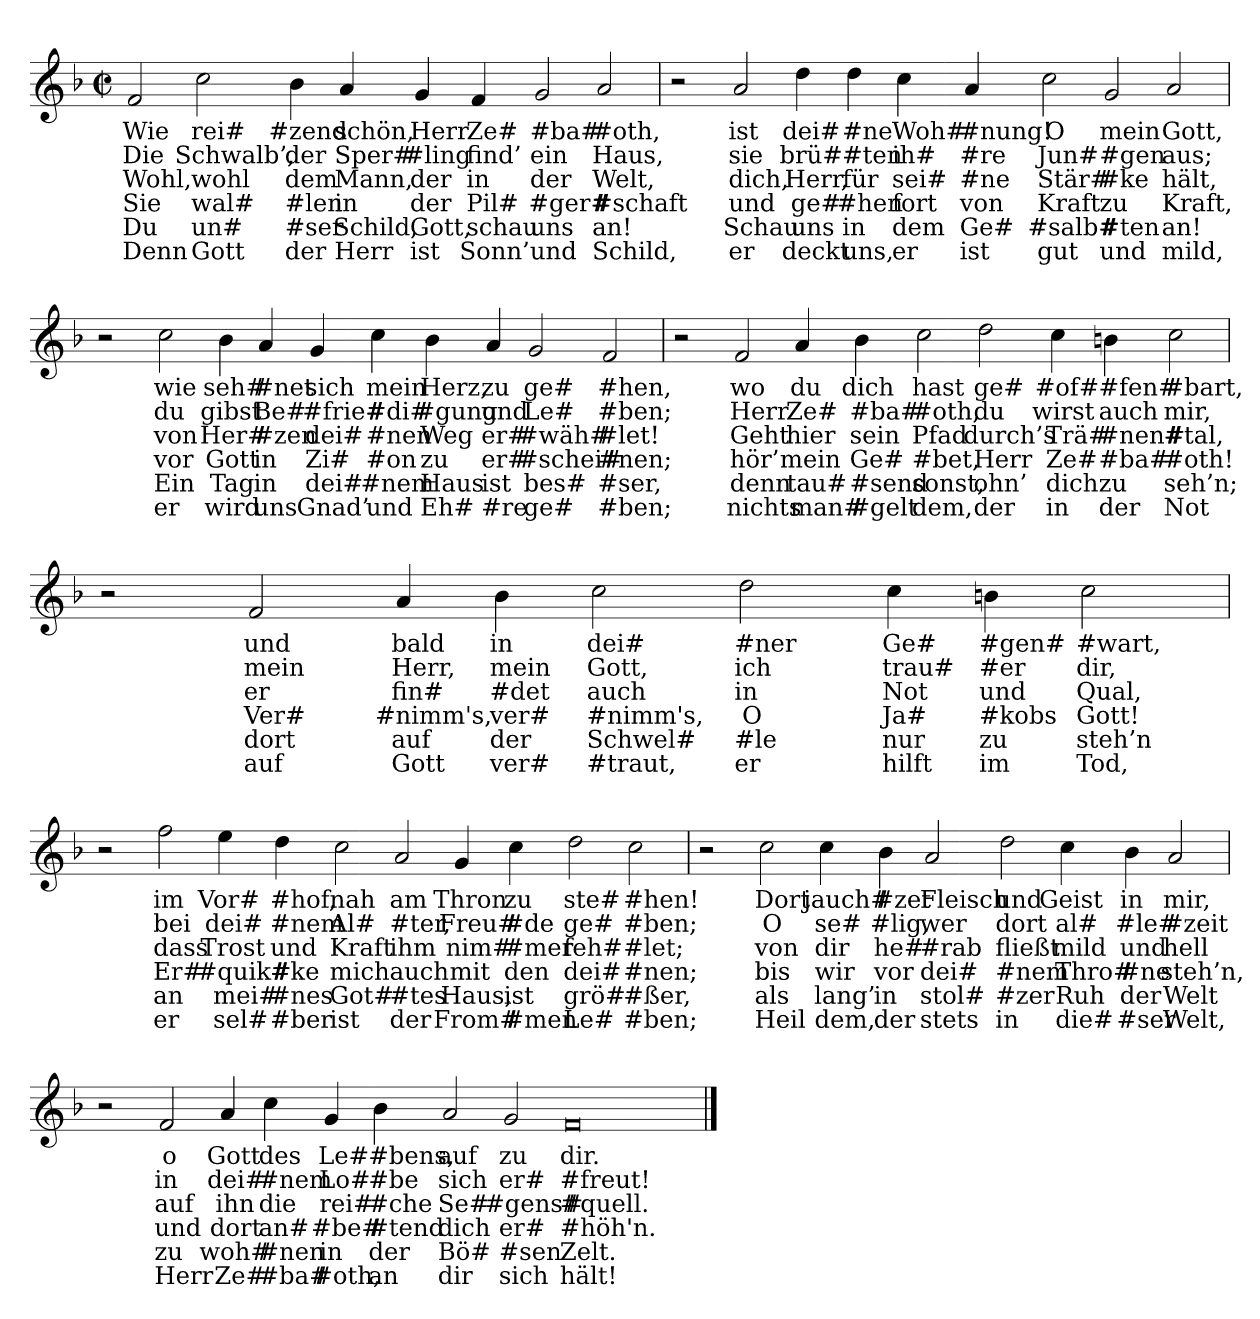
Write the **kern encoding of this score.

**kern	**text	**text	**text	**text	**text	**text
*part1	*part1	*part1	*part1	*part1	*part1	*part1
*staff1	*staff1	*staff1	*staff1	*staff1	*staff1	*staff1
*clefG2	*	*	*	*	*	*
*k[b-]	*	*	*	*	*	*
*M4/4	*	*	*	*	*	*
*met(c|)	*	*	*	*	*	*
=	=	=	=	=	=	=
2f	Wie	Die	Wohl,	Sie	Du	Denn
2cc	rei#	Schwalb’,	wohl	wal#	un#	Gott
4b-	#zend	der	dem	#len	#ser	der
4a	schön,	Sper#	Mann,	in	Schild,	Herr
4g	Herr	#ling	der	der	Gott,	ist
4f	Ze#	find’	in	Pil#	schau	Sonn’
2g	#ba#	ein	der	#ger#	uns	und
2a	#oth,	Haus,	Welt,	#schaft	an!	Schild,
=	=	=	=	=	=	=
2r	.	.	.	.	.	.
2a	ist	sie	dich,	und	Schau	er
4dd	dei#	brü#	Herr,	ge#	uns	deckt
4dd	#ne	#ten	für	#hen	in	uns,
4cc	Woh#	ih#	sei#	fort	dem	er
4a	#nung!	#re	#ne	von	Ge#	ist
2cc	O	Jun#	Stär#	Kraft	#salb#	gut
2g	mein	#gen	#ke	zu	#ten	und
2a	Gott,	aus;	hält,	Kraft,	an!	mild,
=	=	=	=	=	=	=
2r	.	.	.	.	.	.
2cc	wie	du	von	vor	Ein	er
4b-	seh#	gibst	Her#	Gott	Tag	wird
4a	#net	Be#	#zen	in	in	uns
4g	sich	#frie#	dei#	Zi#	dei#	Gnad’
4cc	mein	#di#	#nen	#on	#nem	und
4b-	Herz,	#gung	Weg	zu	Haus	Eh#
4a	zu	und	er#	er#	ist	#re
2g	ge#	Le#	#wäh#	#schei#	bes#	ge#
2f	#hen,	#ben;	#let!	#nen;	#ser,	#ben;
=	=	=	=	=	=	=
2r	.	.	.	.	.	.
2f	wo	Herr	Geht	hör’	denn	nichts
4a	du	Ze#	hier	mein	tau#	man#
4b-	dich	#ba#	sein	Ge#	#send	#gelt
2cc	hast	#oth,	Pfad	#bet,	sonst,	dem,
2dd	ge#	du	durch’s	Herr	ohn’	der
4cc	#of#	wirst	Trä#	Ze#	dich	in
4bn	#fen#	auch	#nen#	#ba#	zu	der
2cc	#bart,	mir,	#tal,	#oth!	seh’n;	Not
=	=	=	=	=	=	=
2r	.	.	.	.	.	.
2f	und	mein	er	Ver#	dort	auf
4a	bald	Herr,	fin#	#nimm's,	auf	Gott
4b-	in	mein	#det	ver#	der	ver#
2cc	dei#	Gott,	auch	#nimm's,	Schwel#	#traut,
2dd	#ner	ich	in	O	#le	er
4cc	Ge#	trau#	Not	Ja#	nur	hilft
4bn	#gen#	#er	und	#kobs	zu	im
2cc	#wart,	dir,	Qual,	Gott!	steh’n	Tod,
=	=	=	=	=	=	=
2r	.	.	.	.	.	.
2ff	im	bei	dass	Er#	an	er
4ee	Vor#	dei#	Trost	#quik#	mei#	sel#
4dd	#hof,	#nem	und	#ke	#nes	#ber
2cc	nah	Al#	Kraft	mich	Got#	ist
2a	am	#ter,	ihm	auch	#tes	der
4g	Thron	Freu#	nim#	mit	Haus,	From#
4cc	zu	#de	#mer	den	ist	#men
2dd	ste#	ge#	feh#	dei#	grö#	Le#
2cc	#hen!	#ben;	#let;	#nen;	#ßer,	#ben;
=	=	=	=	=	=	=
2r	.	.	.	.	.	.
2cc	Dort	O	von	bis	als	Heil
4cc	jauch#	se#	dir	wir	lang’	dem,
4b-	#zet	#lig,	he#	vor	in	der
2a	Fleisch	wer	#rab	dei#	stol#	stets
2dd	und	dort	fließt	#nem	#zer	in
4cc	Geist	al#	mild	Thro#	Ruh	die#
4b-	in	#le#	und	#ne	der	#ser
2a	mir,	#zeit	hell	steh’n,	Welt	Welt,
=	=	=	=	=	=	=
2r	.	.	.	.	.	.
2f	o	in	auf	und	zu	Herr
4a	Gott	dei#	ihn	dort	woh#	Ze#
4cc	des	#nem	die	an#	#nen	#ba#
4g	Le#	Lo#	rei#	#be#	in	#oth,
4b-	#bens,	#be	#che	#tend	der	an
2a	auf	sich	Se#	dich	Bö#	dir
2g	zu	er#	#gens#	er#	#sen	sich
0f	dir.	#freut!	#quell.	#höh'n.	Zelt.	hält!
==	==	==	==	==	==	==
*-	*-	*-	*-	*-	*-	*-
